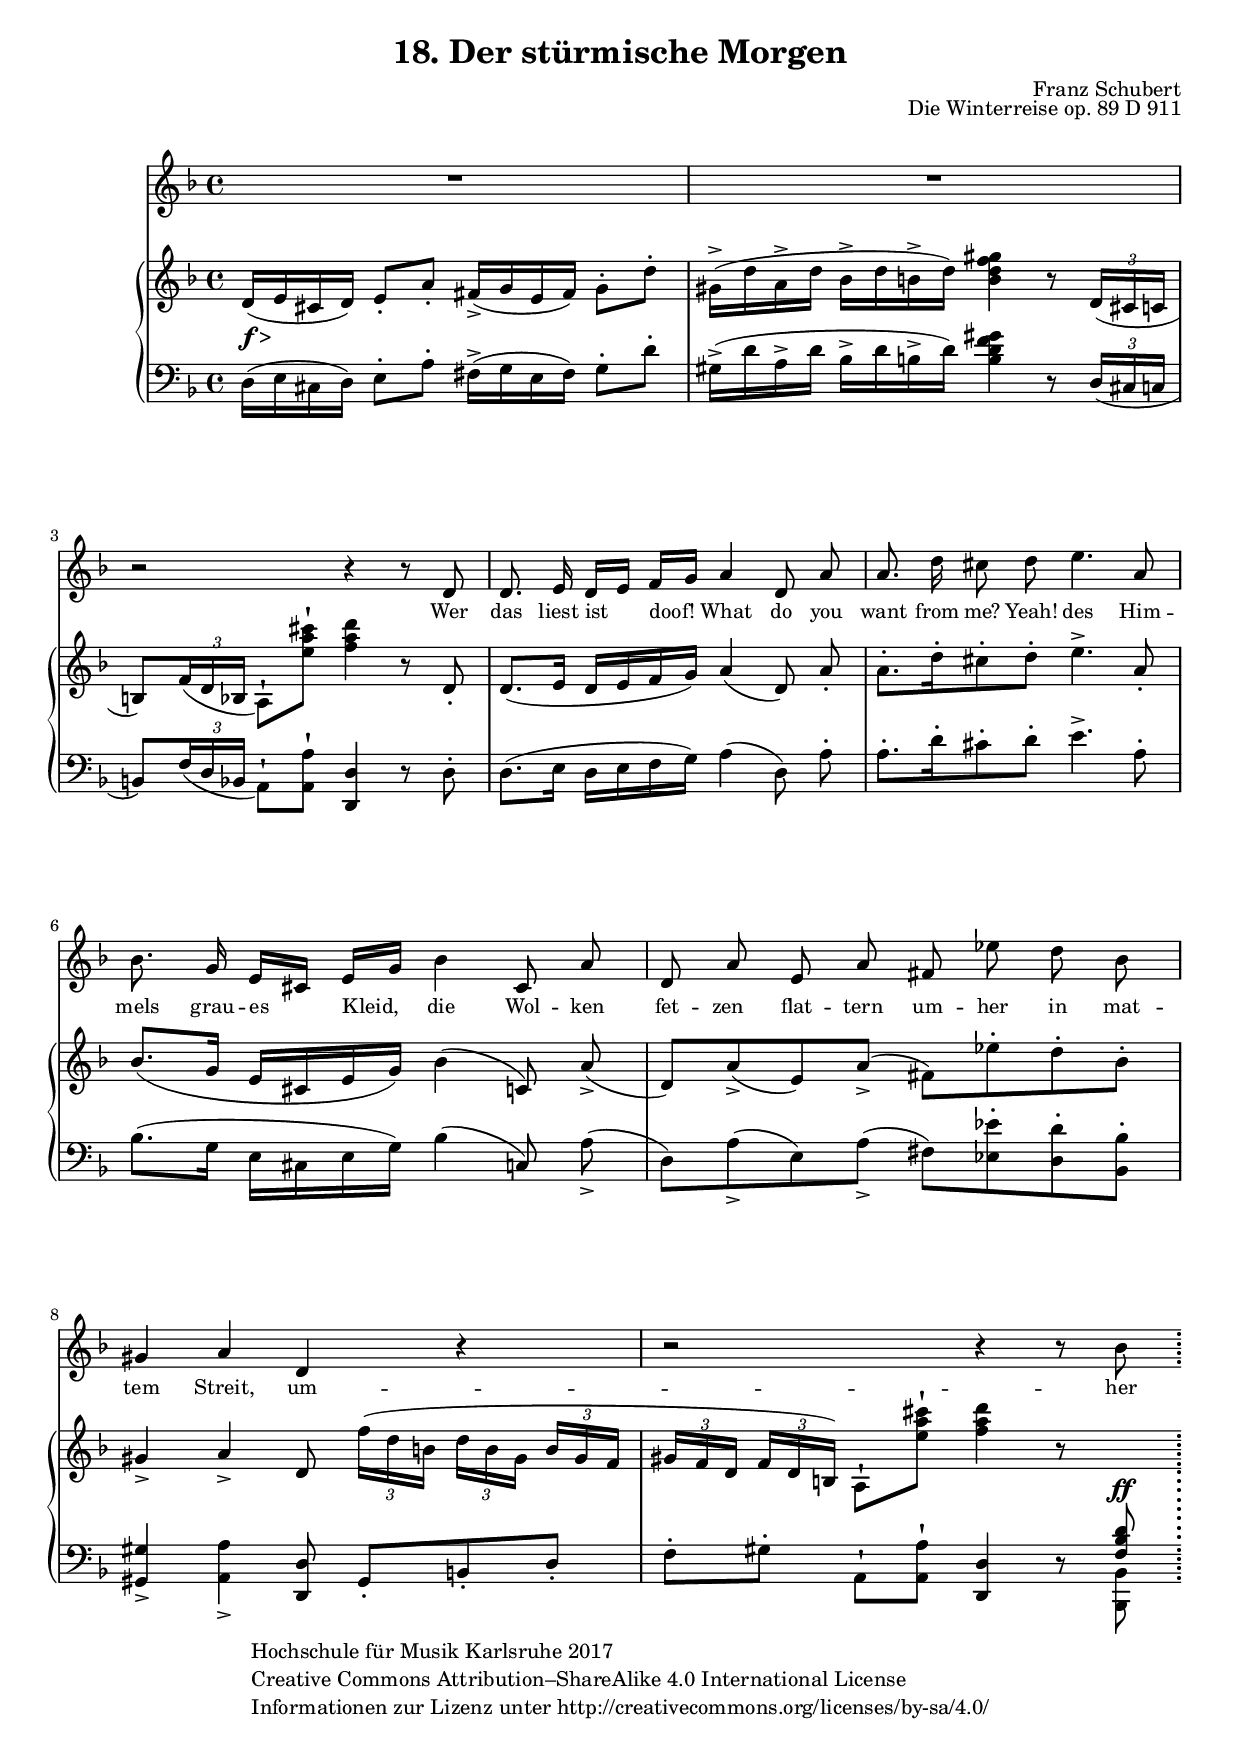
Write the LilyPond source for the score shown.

\version "2.18.2"

#(set-global-staff-size 18)

\paper{
    

   ragged-last-bottom = ##f
}

hfmCopyright = \markup{ \with-url #"www.creativecommons.org/licenses/by-sa/4.0/"
    \general-align #Y #CENTER {
            \column {
                "Hochschule für Musik Karlsruhe 2017"
                "Creative Commons Attribution–ShareAlike 4.0 International License"
                "Informationen zur Lizenz unter http://creativecommons.org/licenses/by-sa/4.0/"
            }
        }
    }


\header {
    title = "18. Der stürmische Morgen"
    opus = "Die Winterreise op. 89 D 911"
    composer = "Franz Schubert"
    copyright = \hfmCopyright
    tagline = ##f
}

global = {
    \key d \minor
    \time 4/4
    \override Script #'padding = #0.7
    \override TupletBracket.bracket-visibility = #'if-no-beam
}

stimme = \relative c' {
    \global
    \autoBeamOff
    R1
    R1
    r2 r4 r8 d
    d8. e16 d[ e] f[ g] a4 d,8 a'
    a8. d16 cis8 d e4. a,8
    bes8. g16 e[ cis] e[ g] bes4 cis,8 a'
    d, a' e a fis es' d bes
    gis4 a d, r
    r2 r4 r8 bes'
    \bar ";"
}

text = \lyricmode { \small
    Wer das liest ist doof!
    What do you want from me?
    Yeah!
    des Him -- mels grau -- es Kleid,
    die Wol -- ken fet -- zen__ flat -- tern
    um -- her in mat -- tem Streit,
    um -- her in mat -- tem Streit.
    Und
}

right = \relative c' {
    \global
    d16(_\markup { \dynamic f > } e cis d) e8-. a-. fis16(_> g e fis) g8-. d'-.
    gis,16^>( d' a^> d bes^> d b^> d) <b d f gis>4 r8 \tuplet 3/2 { d,16( cis c }
    b8) \tuplet 3/2 { f'16_( d bes } a8)^! <e'' a cis>^! <f a d>4 r8 d,8-.
    d8.( e16 d e f g) a4( d,8) \noBeam a'-.
    a8.[-. d16-. cis8-. d]-. e4.^> a,8-.
    bes8.([ g16] e[ cis e g]) bes4( c,8) \noBeam a'(_>
    d,)[ a'_>( e) a]_>( fis)[ es'-. d-. bes-.]
    gis4_> a_> d,8 \tuplet 3/2 8 { f'16[( d b] d[ b gis] b gis f
    gis[ f d] f d b) } a8^! <e'' a cis>^! <f a d>4 r8 \change Staff = "down" \voiceOne <f,, bes d>^\ff
}

left = \relative c {
    \global
    d16( e cis d) e8-. a-. fis16->( g e fis) g8-. d'-.
    gis,16^>( d' a^> d bes^> d b^> d) <b d f gis>4 r8 \tuplet 3/2 { d,16( cis c } \break
    b8) \tuplet 3/2 { f'16_( d bes } a8)^! <a a'>^! <d, d'>4 r8 d'-.
    d8.( e16 d e f g) a4( d,8) \noBeam a'-.
    a8.[-. d16-. cis8-. d]-. e4.^> a,8-.
    bes8.([ g16] e[ cis e g]) bes4( c,8) \noBeam a'(_>
    d,)[ a'_>( e) a]_>( fis)[ <es es'>-. <d d'>-. <bes bes'>-.]
    <gis gis'>4_> <a a'>_> <d, d'>8 gis8-.[ b-. d-.]
    f-.[ gis-.] a,^! <a a'>^!<d, d'>4 r8 \voiceTwo <bes bes'>
}

\score {
    <<
        \new Staff { \stimme \addlyrics { \text } }
        \new PianoStaff <<
            \new Staff = "up" { \right }
            \new Staff = "down" { \clef bass \left }
        >>
    >>
    \layout { }
}
